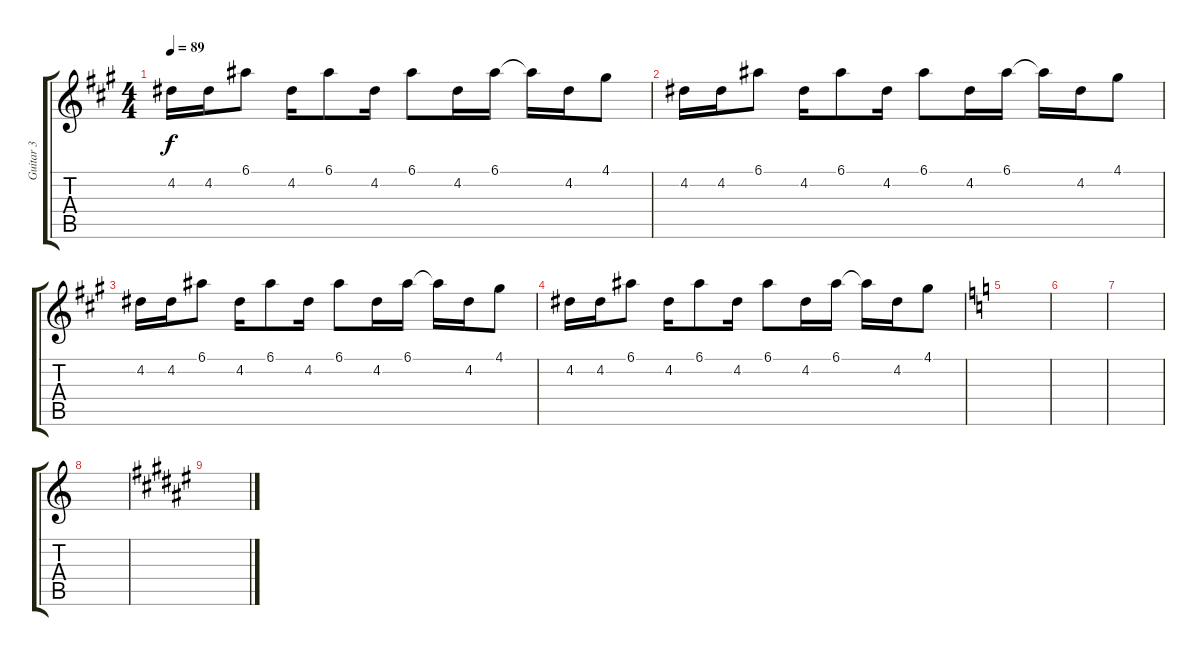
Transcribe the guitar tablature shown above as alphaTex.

\track ("Guitar 3" "Guitar 3") {instrument electricguitarjazz}
\staff {score tabs}
\tuning (E4 B3 G3 D3 A2 E2) {hide}
\ts (4 4)
\tempo 89
\clef g2
\ks f#minor
4.2.16{dy f instrument electricguitarjazz} 4.2.16 6.1.8 4.2.16 6.1.8 4.2.16 6.1.8 4.2.16 6.1.16 6.1{t}.16 4.2.16 4.1.8 |
4.2.16 4.2.16 6.1.8 4.2.16 6.1.8 4.2.16 6.1.8 4.2.16 6.1.16 6.1{t}.16 4.2.16 4.1.8 |
4.2.16 4.2.16 6.1.8 4.2.16 6.1.8 4.2.16 6.1.8 4.2.16 6.1.16 6.1{t}.16 4.2.16 4.1.8 |
4.2.16 4.2.16 6.1.8 4.2.16 6.1.8 4.2.16 6.1.8 4.2.16 6.1.16 6.1{t}.16 4.2.16 4.1.8 |
\ks c
|
|
|
|
\ks f#
